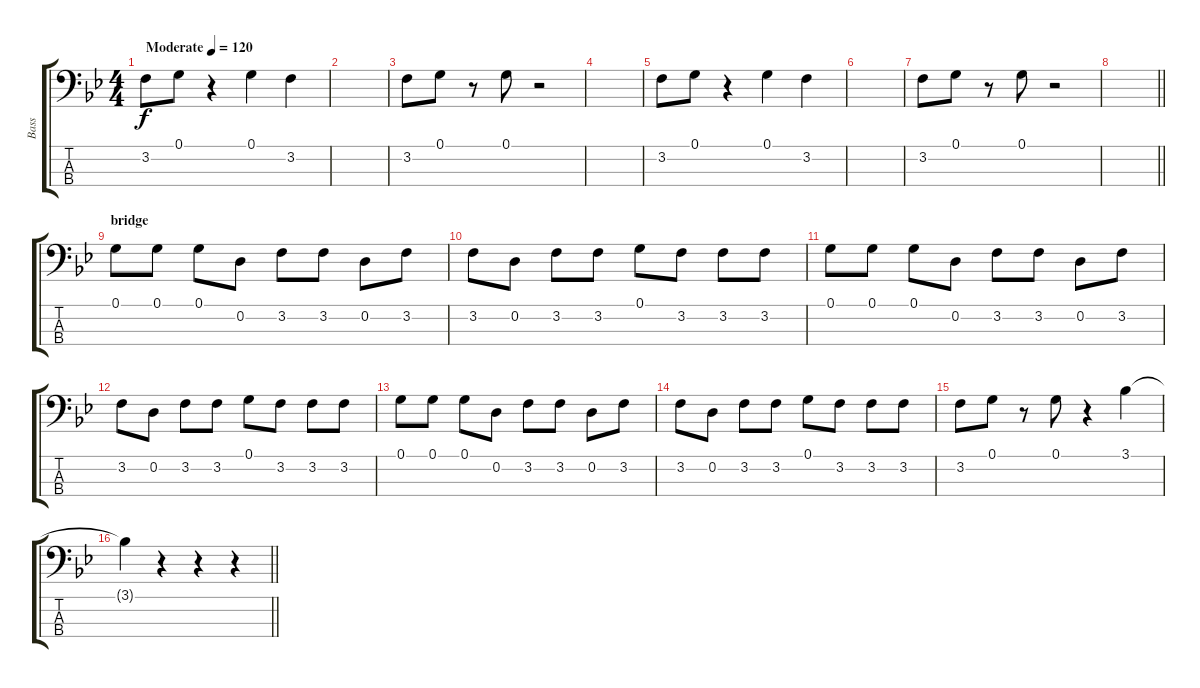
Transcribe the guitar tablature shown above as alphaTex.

\track ("Bass" "Bass") {instrument acousticbass}
\staff {score tabs}
\tuning (G2 D2 A1 E1) {hide}
\ts (4 4)
\tempo (120 "Moderate")
\tempo 160
\tempo (120 "Moderate")
\clef f4
\ks gminor
3.2.8{dy f instrument acousticbass} 0.1.8 r.4 0.1.4 3.2.4 |
|
3.2.8 0.1.8 r.8 0.1.8 r.2 |
|
3.2.8 0.1.8 r.4 0.1.4 3.2.4 |
|
3.2.8 0.1.8 r.8 0.1.8 r.2 |
\barLineRight lightlight
|
\section ("" "bridge")
0.1.8 0.1.8 0.1.8 0.2.8 3.2.8 3.2.8 0.2.8 3.2.8 |
3.2.8 0.2.8 3.2.8 3.2.8 0.1.8 3.2.8 3.2.8 3.2.8 |
0.1.8 0.1.8 0.1.8 0.2.8 3.2.8 3.2.8 0.2.8 3.2.8 |
3.2.8 0.2.8 3.2.8 3.2.8 0.1.8 3.2.8 3.2.8 3.2.8 |
0.1.8 0.1.8 0.1.8 0.2.8 3.2.8 3.2.8 0.2.8 3.2.8 |
3.2.8 0.2.8 3.2.8 3.2.8 0.1.8 3.2.8 3.2.8 3.2.8 |
3.2.8 0.1.8 r.8 0.1.8 r.4 3.1.4 |
\barLineRight lightlight
3.1{t}.4 r.4 r.4 r.4
